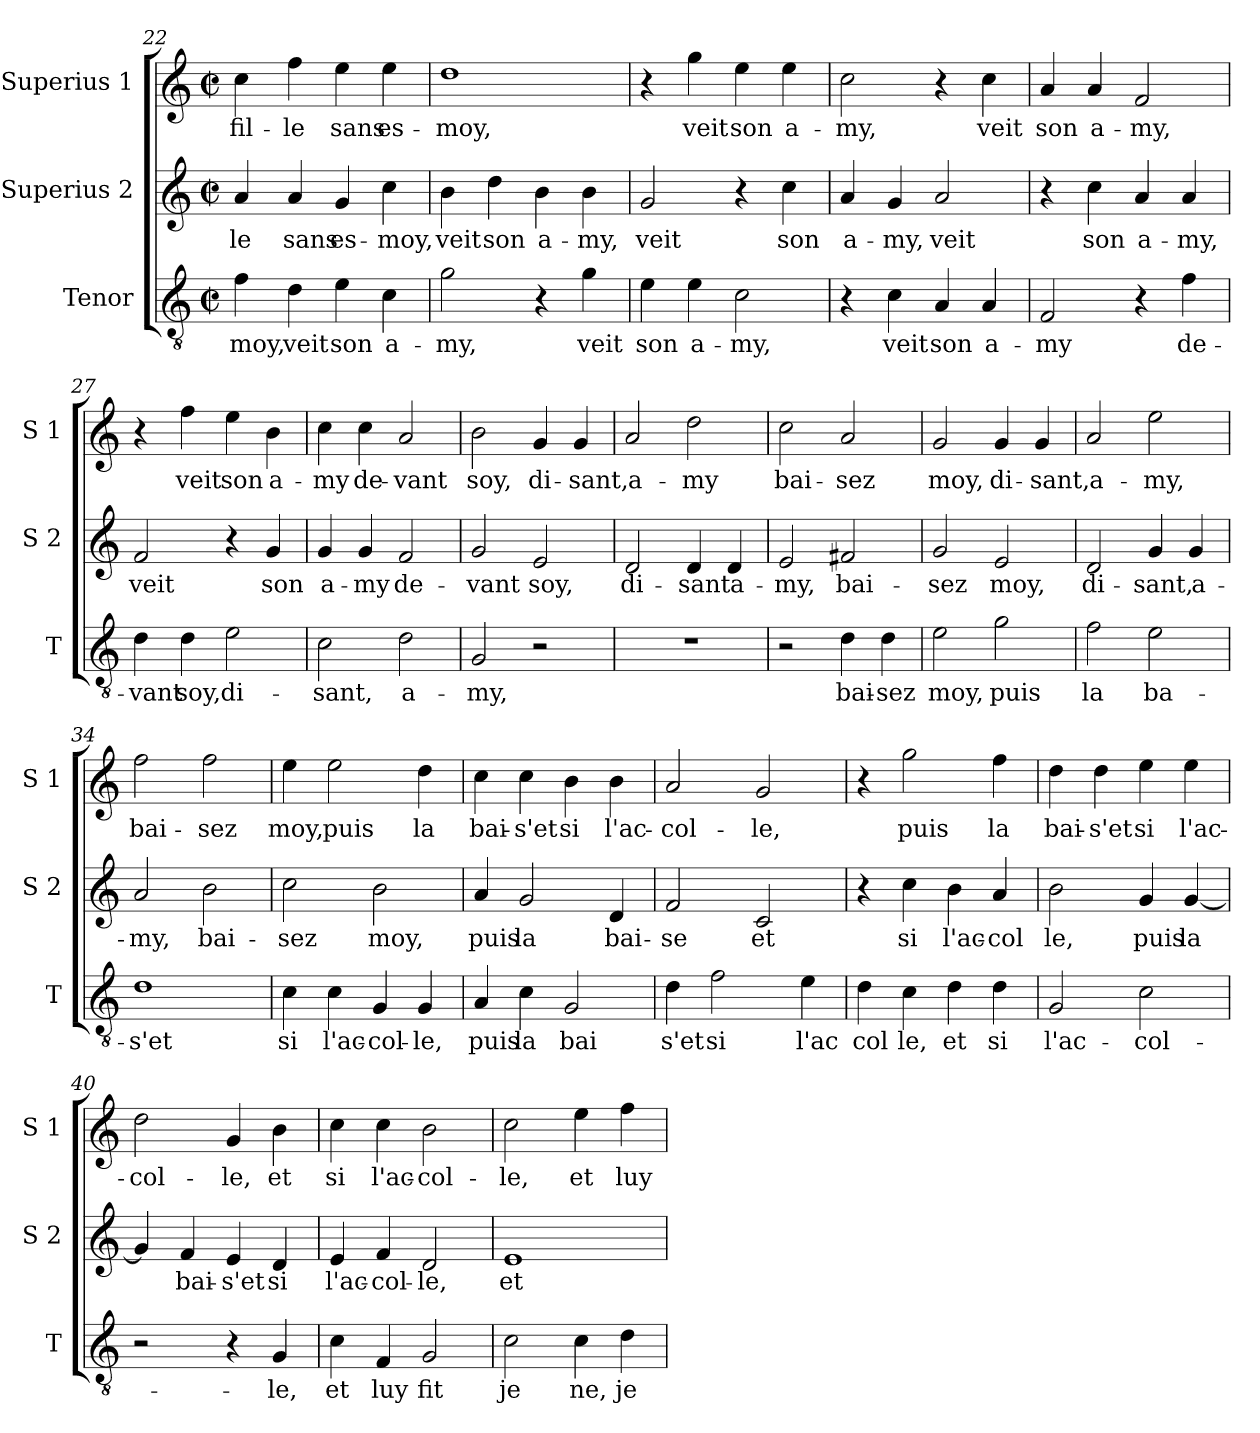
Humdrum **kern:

**kern	**text	**kern	**text	**kern	**text
*part3	*part3	*part2	*part2	*part1	*part1
*staff3	*staff3	*staff2	*staff2	*staff1	*staff1
*I"Tenor	*	*I"Superius 2	*	*I"Superius 1	*
*I'T	*	*I'S 2	*	*I'S 1	*
*clefGv2	*	*clefG2	*	*clefG2	*
*k[]	*	*k[]	*	*k[]	*
*C:	*	*C:	*	*C:	*
*M2/2	*	*M2/2	*	*M2/2	*
*met(c|)	*	*met(c|)	*	*met(c|)	*
=22	=22	=22	=22	=22	=22
!	!LO:LY:b	!	!LO:LY:b	!	!LO:LY:b
4f\	-moy,	4a/	-le	4cc\	fil-
!	!LO:LY:b	!	!LO:LY:b	!	!LO:LY:b
4d\	veit	4a/	sans	4ff\	-le
!	!LO:LY:b	!	!LO:LY:b	!	!LO:LY:b
4e\	son	4g/	es-	4ee\	sans
!	!LO:LY:b	!	!LO:LY:b	!	!LO:LY:b
4c\	a-	4cc\	-moy,	4ee\	es-
=23	=23	=23	=23	=23	=23
!	!LO:LY:b	!	!LO:LY:b	!	!LO:LY:b
2g\	-my,	4b\	veit	1dd	-moy,
!	!	!	!LO:LY:b	!	!
.	.	4dd\	son	.	.
!	!	!	!LO:LY:b	!	!
4r	.	4b\	a-	.	.
!	!LO:LY:b	!	!LO:LY:b	!	!
4g\	veit	4b\	-my,	.	.
!!LO:LB:g=z
=24	=24	=24	=24	=24	=24
!	!LO:LY:b	!	!LO:LY:b	!	!
4e\	son	2g/	veit	4r	.
!	!LO:LY:b	!	!	!	!LO:LY:b
4e\	a-	.	.	4gg\	veit
!	!LO:LY:b	!	!	!	!LO:LY:b
2c\	-my,	4r	.	4ee\	son
!	!	!	!LO:LY:b	!	!LO:LY:b
.	.	4cc\	son	4ee\	a-
=25	=25	=25	=25	=25	=25
!	!	!	!LO:LY:b	!	!LO:LY:b
4r	.	4a/	a-	2cc\	-my,
!	!LO:LY:b	!	!LO:LY:b	!	!
4c\	veit	4g/	-my,	.	.
!	!LO:LY:b	!	!LO:LY:b	!	!
4A/	son	2a/	veit	4r	.
!	!LO:LY:b	!	!	!	!LO:LY:b
4A/	a-	.	.	4cc\	veit
=26	=26	=26	=26	=26	=26
!	!LO:LY:b	!	!	!	!LO:LY:b
2F/	-my	4r	.	4a/	son
!	!	!	!LO:LY:b	!	!LO:LY:b
.	.	4cc\	son	4a/	a-
!	!	!	!LO:LY:b	!	!LO:LY:b
4r	.	4a/	a-	2f/	-my,
!	!LO:LY:b	!	!LO:LY:b	!	!
4f\	de-	4a/	-my,	.	.
=27	=27	=27	=27	=27	=27
!	!LO:LY:b	!	!LO:LY:b	!	!
4d\	-vant	2f/	veit	4r	.
!	!LO:LY:b	!	!	!	!LO:LY:b
4d\	soy,	.	.	4ff\	veit
!	!LO:LY:b	!	!	!	!LO:LY:b
2e\	di-	4r	.	4ee\	son
!	!	!	!LO:LY:b	!	!LO:LY:b
.	.	4g/	son	4b\	a-
=28	=28	=28	=28	=28	=28
!	!LO:LY:b	!	!LO:LY:b	!	!LO:LY:b
2c\	-sant,	4g/	a-	4cc\	-my
!	!	!	!LO:LY:b	!	!LO:LY:b
.	.	4g/	-my	4cc\	de-
!	!LO:LY:b	!	!LO:LY:b	!	!LO:LY:b
2d\	a-	2f/	de-	2a/	-vant
=29	=29	=29	=29	=29	=29
!	!LO:LY:b	!	!LO:LY:b	!	!LO:LY:b
2G/	-my,	2g/	-vant	2b\	soy,
!	!	!	!LO:LY:b	!	!LO:LY:b
2r	.	2e/	soy,	4g/	di-
!	!	!	!	!	!LO:LY:b
.	.	.	.	4g/	-sant,
!!LO:LB:g=z
=30	=30	=30	=30	=30	=30
!	!	!	!LO:LY:b	!	!LO:LY:b
1r	.	2d/	di-	2a/	a-
!	!	!	!LO:LY:b	!	!LO:LY:b
.	.	4d/	-sant	2dd\	-my
!	!	!	!LO:LY:b	!	!
.	.	4d/	a-	.	.
=31	=31	=31	=31	=31	=31
!	!	!	!LO:LY:b	!	!LO:LY:b
2r	.	2e/	-my,	2cc\	bai-
!	!LO:LY:b	!	!LO:LY:b	!	!LO:LY:b
4d\	bai-	2f#X/	bai-	2a/	-sez
!	!LO:LY:b	!	!	!	!
4d\	-sez	.	.	.	.
=32	=32	=32	=32	=32	=32
!	!LO:LY:b	!	!LO:LY:b	!	!LO:LY:b
2e\	moy,	2g/	-sez	2g/	moy,
!	!LO:LY:b	!	!LO:LY:b	!	!LO:LY:b
2g\	puis	2e/	moy,	4g/	di-
!	!	!	!	!	!LO:LY:b
.	.	.	.	4g/	-sant,
=33	=33	=33	=33	=33	=33
!	!LO:LY:b	!	!LO:LY:b	!	!LO:LY:b
2f\	la	2d/	di-	2a/	a-
!	!LO:LY:b	!	!LO:LY:b	!	!LO:LY:b
2e\	ba-	4g/	-sant,	2ee\	-my,
!	!	!	!LO:LY:b	!	!
.	.	4g/	a-	.	.
=34	=34	=34	=34	=34	=34
!	!LO:LY:b	!	!LO:LY:b	!	!LO:LY:b
1d	-s'et	2a/	-my,	2ff\	bai-
!	!	!	!LO:LY:b	!	!LO:LY:b
.	.	2b\	bai-	2ff\	-sez
=35	=35	=35	=35	=35	=35
!	!LO:LY:b	!	!LO:LY:b	!	!LO:LY:b
4c\	si	2cc\	-sez	4ee\	moy,
!	!LO:LY:b	!	!	!	!LO:LY:b
4c\	l'ac-	.	.	2ee\	puis
!	!LO:LY:b	!	!LO:LY:b	!	!
4G/	-col-	2b\	moy,	.	.
!	!LO:LY:b	!	!	!	!LO:LY:b
4G/	-le,	.	.	4dd\	la
!!LO:LB:g=z
=36	=36	=36	=36	=36	=36
!	!LO:LY:b	!	!LO:LY:b	!	!LO:LY:b
4A/	puis	4a/	puis	4cc\	bai-
!	!LO:LY:b	!	!LO:LY:b	!	!LO:LY:b
4c\	la	2g/	la	4cc\	-s'et
!	!LO:LY:b	!	!	!	!LO:LY:b
2G/	bai	.	.	4b\	si
!	!	!	!LO:LY:b	!	!LO:LY:b
.	.	4d/	bai-	4b\	l'ac-
=37	=37	=37	=37	=37	=37
!	!LO:LY:b	!	!LO:LY:b	!	!LO:LY:b
4d\	s'et	2f/	-se	2a/	-col-
!	!LO:LY:b	!	!	!	!
2f\	si	.	.	.	.
!	!	!	!LO:LY:b	!	!LO:LY:b
.	.	2c/	et	2g/	-le,
!	!LO:LY:b	!	!	!	!
4e\	l'ac	.	.	.	.
=38	=38	=38	=38	=38	=38
!	!LO:LY:b	!	!	!	!
4d\	col	4r	.	4r	.
!	!LO:LY:b	!	!LO:LY:b	!	!LO:LY:b
4c\	le,	4cc\	si	2gg\	puis
!	!LO:LY:b	!	!LO:LY:b	!	!
4d\	et	4b\	l'ac-	.	.
!	!LO:LY:b	!	!LO:LY:b	!	!LO:LY:b
4d\	si	4a/	-col	4ff\	la
=39	=39	=39	=39	=39	=39
!	!LO:LY:b	!	!LO:LY:b	!	!LO:LY:b
2G/	l'ac-	2b\	le,	4dd\	bai-
!	!	!	!	!	!LO:LY:b
.	.	.	.	4dd\	-s'et
!	!LO:LY:b	!	!LO:LY:b	!	!LO:LY:b
2c\	-col-	4g/	puis	4ee\	si
!	!	!	!LO:LY:b	!	!LO:LY:b
.	.	[4g/	la	4ee\	l'ac-
=40	=40	=40	=40	=40	=40
!	!	!	!	!	!LO:LY:b
2r	.	4g/]	.	2dd\	-col-
!	!	!	!LO:LY:b	!	!
.	.	4f/	bai-	.	.
!	!	!	!LO:LY:b	!	!LO:LY:b
4r	.	4e/	-s'et	4g/	-le,
!	!LO:LY:b	!	!LO:LY:b	!	!LO:LY:b
4G/	-le,	4d/	si	4b\	et
=41	=41	=41	=41	=41	=41
!	!LO:LY:b	!	!LO:LY:b	!	!LO:LY:b
4c\	et	4e/	l'ac-	4cc\	si
!	!LO:LY:b	!	!LO:LY:b	!	!LO:LY:b
4F/	luy	4f/	-col-	4cc\	l'ac-
!	!LO:LY:b	!	!LO:LY:b	!	!LO:LY:b
2G/	fit	2d/	-le,	2b\	-col-
!!LO:PB:g=z
=42	=42	=42	=42	=42	=42
!	!LO:LY:b	!	!LO:LY:b	!	!LO:LY:b
2c\	je	1e	et	2cc\	-le,
!	!LO:LY:b	!	!	!	!LO:LY:b
4c\	ne,	.	.	4ee\	et
!	!LO:LY:b	!	!	!	!LO:LY:b
4d\	je	.	.	4ff\	luy
=	=	=	=	=	=
*-	*-	*-	*-	*-	*-
